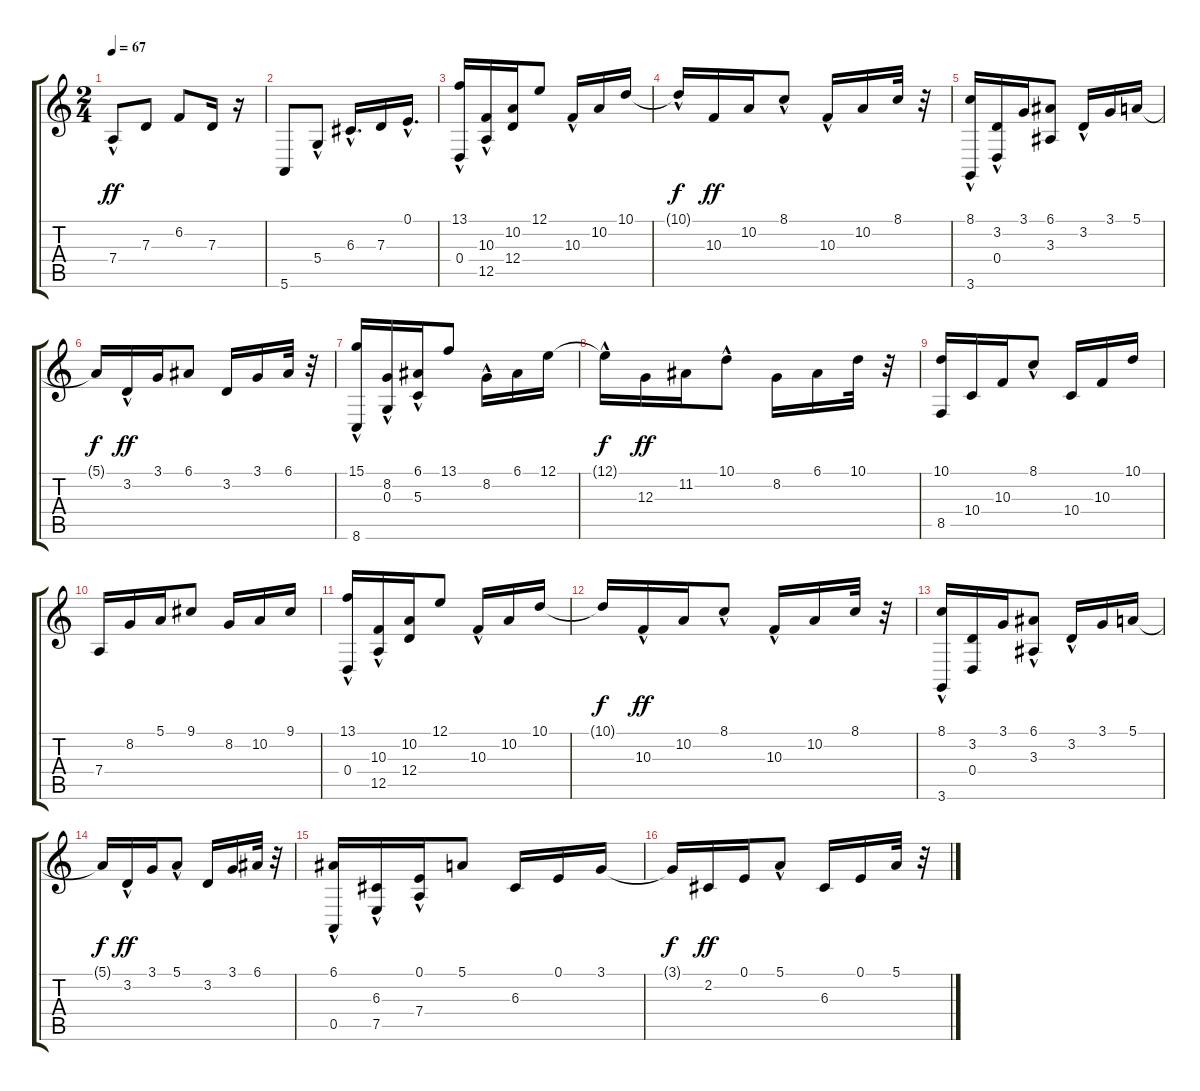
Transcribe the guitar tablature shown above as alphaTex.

\track "" {instrument electricpiano1}
\staff {score tabs}
\tuning (E4 B3 G3 D3 A2 E2) {hide}
\ts (2 4)
\tempo 67
\clef g2
\ks c
7.4{hac}.8{dy ff} 7.3.8 6.2.8 7.3.16 r.16 |
5.6.8 5.4{hac}.8 6.3{hac}.16{d} 7.3.16 0.1{hac}.16{d} |
(13.1 0.4{hac}).16 (10.3 12.5{hac}).16 (10.2 12.4).16 12.1.8 10.3{hac}.16 10.2.16 10.1.16 |
10.1{hac t}.16{dy f} 10.3.16{dy ff} 10.2.16 8.1{hac}.8 10.3{hac}.16 10.2.16 8.1.32 r.32 |
(8.1{hac} 3.6).16 (3.2 0.4{hac}).16 3.1.16 (6.1 3.3).8 3.2{hac}.16 3.1.16 5.1.16 |
5.1{t}.16{dy f} 3.2{hac}.16{dy ff} 3.1.16 6.1.8 3.2.16 3.1.16 6.1.32 r.32 |
(15.1 8.6{hac}).16 (8.2{hac} 0.3{hac}).16 (6.1{hac} 5.3{hac}).16 13.1.8 8.2{hac}.16 6.1.16 12.1.16 |
12.1{hac t}.16{dy f} 12.3.16{dy ff} 11.2.16 10.1{hac}.8 8.2.16 6.1.16 10.1.32 r.32 |
(10.1 8.5).16 10.4.16 10.3.16 8.1{hac}.8 10.4.16 10.3.16 10.1.16 |
7.4.16 8.2.16 5.1.16 9.1.8 8.2.16 10.2.16 9.1.16 |
(13.1 0.4{hac}).16 (10.3{hac} 12.5{hac}).16 (10.2 12.4).16 12.1.8 10.3{hac}.16 10.2.16 10.1.16 |
10.1{t}.16{dy f} 10.3{hac}.16{dy ff} 10.2.16 8.1{hac}.8 10.3{hac}.16 10.2.16 8.1.32 r.32 |
(8.1{hac} 3.6).16 (3.2 0.4).16 3.1.16 (6.1{hac} 3.3).8 3.2{hac}.16 3.1.16 5.1.16 |
5.1{t}.16{dy f} 3.2{hac}.16{dy ff} 3.1.16 5.1{hac}.8 3.2.16 3.1.16 6.1.32 r.32 |
(6.1{hac} 0.5{hac}).16 (6.3 7.5{hac}).16 (0.1 7.4{hac}).16 5.1.8 6.3.16 0.1.16 3.1.16 |
3.1{t}.16{dy f} 2.2.16{dy ff} 0.1.16 5.1{hac}.8 6.3.16 0.1.16 5.1.32 r.32
